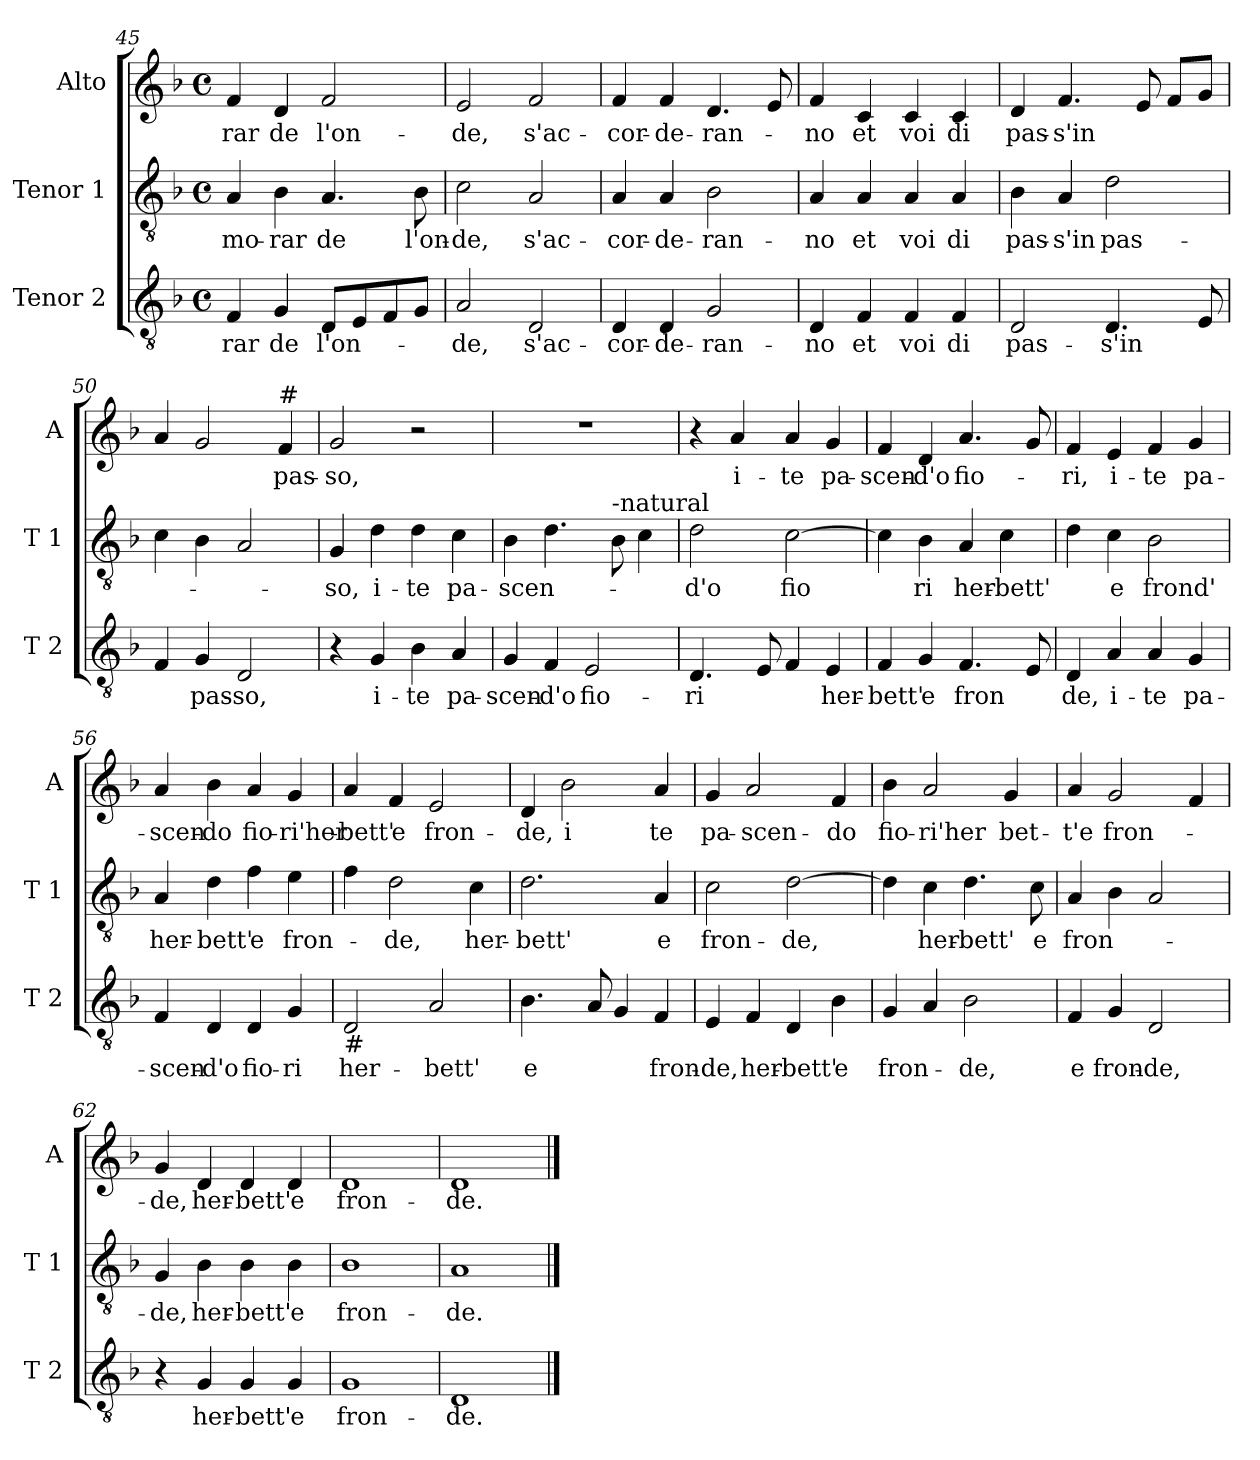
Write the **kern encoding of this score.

**kern	**text	**kern	**text	**kern	**text
*part3	*part3	*part2	*part2	*part1	*part1
*staff3	*staff3	*staff2	*staff2	*staff1	*staff1
*I"Tenor 2	*	*I"Tenor 1	*	*I"Alto	*
*I'T 2	*	*I'T 1	*	*I'A	*
*clefGv2	*	*clefGv2	*	*clefG2	*
*k[b-]	*	*k[b-]	*	*k[b-]	*
*F:	*	*F:	*	*F:	*
*M4/4	*	*M4/4	*	*M4/4	*
*met(c)	*	*met(c)	*	*met(c)	*
=45	=45	=45	=45	=45	=45
!	!LO:LY:b	!	!LO:LY:b	!	!LO:LY:b
4F/	-rar	4A/	-mo-	4f/	-rar
!	!LO:LY:b	!	!LO:LY:b	!	!LO:LY:b
4G/	de	4B-\	-rar	4d/	de
!	!LO:LY:b	!	!LO:LY:b	!	!LO:LY:b
8D/L	l'on-	4.A/	de	2f/	l'on-
8E/	.	.	.	.	.
8F/	.	.	.	.	.
!	!	!	!LO:LY:b	!	!
8G/J	.	8B-\	l'on-	.	.
!!LO:LB:g=z
=46	=46	=46	=46	=46	=46
!	!LO:LY:b	!	!LO:LY:b	!	!LO:LY:b
2A/	-de,	2c\	-de,	2e/	-de,
!	!LO:LY:b	!	!LO:LY:b	!	!LO:LY:b
2D/	s'ac-	2A/	s'ac-	2f/	s'ac-
=47	=47	=47	=47	=47	=47
!	!LO:LY:b	!	!LO:LY:b	!	!LO:LY:b
4D/	-cor-	4A/	-cor-	4f/	-cor-
!	!LO:LY:b	!	!LO:LY:b	!	!LO:LY:b
4D/	-de-	4A/	-de-	4f/	-de-
!	!LO:LY:b	!	!LO:LY:b	!	!LO:LY:b
2G/	-ran-	2B-\	-ran-	4.d/	-ran-
.	.	.	.	8e/	.
=48	=48	=48	=48	=48	=48
!	!LO:LY:b	!	!LO:LY:b	!	!LO:LY:b
4D/	-no	4A/	-no	4f/	-no
!	!LO:LY:b	!	!LO:LY:b	!	!LO:LY:b
4F/	et	4A/	et	4c/	et
!	!LO:LY:b	!	!LO:LY:b	!	!LO:LY:b
4F/	voi	4A/	voi	4c/	voi
!	!LO:LY:b	!	!LO:LY:b	!	!LO:LY:b
4F/	di	4A/	di	4c/	di
=49	=49	=49	=49	=49	=49
!	!LO:LY:b	!	!LO:LY:b	!	!LO:LY:b
2D/	pas-	4B-\	pas-	4d/	pas-
!	!	!	!LO:LY:b	!	!LO:LY:b
.	.	4A/	-s'in	4.f/	-s'in
!	!LO:LY:b	!	!LO:LY:b	!	!
4.D/	-s'in	2d\	pas-	.	.
.	.	.	.	8e/	.
.	.	.	.	8f/L	.
8E/	.	.	.	8g/J	.
=50	=50	=50	=50	=50	=50
4F/	.	4c\	.	4a/	.
!	!LO:LY:b	!	!	!	!
4G/	pas-	4B-\	.	2g/	.
!	!LO:LY:b	!	!	!	!
2D/	-so,	2A/	.	.	.
!	!	!	!	!LO:TX:a:t=#	!
!	!	!	!	!	!LO:LY:b
.	.	.	.	4f/	pas-
!!LO:LB:g=z
=51	=51	=51	=51	=51	=51
!	!	!	!LO:LY:b	!	!LO:LY:b
4r	.	4G/	-so,	2g/	-so,
!	!LO:LY:b	!	!LO:LY:b	!	!
4G/	i-	4d\	i-	.	.
!	!LO:LY:b	!	!LO:LY:b	!	!
4B-\	-te	4d\	-te	2r	.
!	!LO:LY:b	!	!LO:LY:b	!	!
4A/	pa-	4c\	pa-	.	.
=52	=52	=52	=52	=52	=52
!	!LO:LY:b	!	!LO:LY:b	!	!
4G/	-scen-	4B-\	-scen-	1r	.
!	!LO:LY:b	!	!	!	!
4F/	-d'o	4.d\	.	.	.
!	!LO:LY:b	!	!	!	!
2E/	fio-	.	.	.	.
!	!	!LO:TX:a:t=-natural	!	!	!
.	.	8B-\	.	.	.
.	.	4c\	.	.	.
=53	=53	=53	=53	=53	=53
!	!LO:LY:b	!	!LO:LY:b	!	!
4.D/	-ri	2d\	-d'o	4r	.
!	!	!	!	!	!LO:LY:b
.	.	.	.	4a/	i-
8E/	.	.	.	.	.
!	!	!	!LO:LY:b	!	!LO:LY:b
4F/	.	[2c\	fio	4a/	-te
!	!LO:LY:b	!	!	!	!LO:LY:b
4E/	her-	.	.	4g/	pa-
=54	=54	=54	=54	=54	=54
!	!LO:LY:b	!	!	!	!LO:LY:b
4F/	-bett'	4c\]	.	4f/	-scen-
!	!LO:LY:b	!	!LO:LY:b	!	!LO:LY:b
4G/	e	4B-\	ri	4d/	-d'o
!	!LO:LY:b	!	!LO:LY:b	!	!LO:LY:b
4.F/	fron	4A/	her-	4.a/	fio-
!	!	!	!LO:LY:b	!	!
.	.	4c\	-bett'	.	.
8E/	.	.	.	8g/	.
=55	=55	=55	=55	=55	=55
!	!LO:LY:b	!	!	!	!LO:LY:b
4D/	de,	4d\	.	4f/	-ri,
!	!LO:LY:b	!	!LO:LY:b	!	!LO:LY:b
4A/	i-	4c\	e	4e/	i-
!	!LO:LY:b	!	!LO:LY:b	!	!LO:LY:b
4A/	-te	2B-\	frond'	4f/	-te
!	!LO:LY:b	!	!	!	!LO:LY:b
4G/	pa-	.	.	4g/	pa-
!!LO:PB:g=z
=56	=56	=56	=56	=56	=56
!	!LO:LY:b	!	!LO:LY:b	!	!LO:LY:b
4F/	-scen-	4A/	her-	4a/	-scen-
!	!LO:LY:b	!	!LO:LY:b	!	!LO:LY:b
4D/	-d'o	4d\	-bett'	4b-\	-do
!	!LO:LY:b	!	!LO:LY:b	!	!LO:LY:b
4D/	fio-	4f\	e	4a/	fio-
!	!LO:LY:b	!	!LO:LY:b	!	!LO:LY:b
4G/	-ri	4e\	fron-	4g/	-ri'her-
=57	=57	=57	=57	=57	=57
!LO:TX:b:t=#	!	!	!	!	!
!	!LO:LY:b	!	!	!	!LO:LY:b
2D/	her-	4f\	.	4a/	-bett'
!	!	!	!LO:LY:b	!	!LO:LY:b
.	.	2d\	-de,	4f/	e
!	!LO:LY:b	!	!	!	!LO:LY:b
2A/	-bett'	.	.	2e/	fron-
!	!	!	!LO:LY:b	!	!
.	.	4c\	her-	.	.
=58	=58	=58	=58	=58	=58
!	!LO:LY:b	!	!LO:LY:b	!	!LO:LY:b
4.B-\	e	2.d\	-bett'	4d/	-de,
!	!	!	!	!	!LO:LY:b
.	.	.	.	2b-\	i
8A/	.	.	.	.	.
4G/	.	.	.	.	.
!	!LO:LY:b	!	!LO:LY:b	!	!LO:LY:b
4F/	fron-	4A/	e	4a/	te
=59	=59	=59	=59	=59	=59
!	!LO:LY:b	!	!LO:LY:b	!	!LO:LY:b
4E/	-de,	2c\	fron-	4g/	pa-
!	!LO:LY:b	!	!	!	!LO:LY:b
4F/	her-	.	.	2a/	-scen-
!	!LO:LY:b	!	!LO:LY:b	!	!
4D/	-bett'	[2d\	-de,	.	.
!	!LO:LY:b	!	!	!	!LO:LY:b
4B-\	e	.	.	4f/	-do
=60	=60	=60	=60	=60	=60
!	!LO:LY:b	!	!	!	!LO:LY:b
4G/	fron-	4d\]	.	4b-\	fio-
!	!	!	!LO:LY:b	!	!LO:LY:b
4A/	.	4c\	her-	2a/	-ri'her
!	!LO:LY:b	!	!LO:LY:b	!	!
2B-\	-de,	4.d\	-bett'	.	.
!	!	!	!	!	!LO:LY:b
.	.	.	.	4g/	bet-
!	!	!	!LO:LY:b	!	!
.	.	8c\	e	.	.
!!LO:LB:g=z
=61	=61	=61	=61	=61	=61
!	!LO:LY:b	!	!LO:LY:b	!	!LO:LY:b
4F/	e	4A/	fron-	4a/	-t'e
!	!LO:LY:b	!	!	!	!LO:LY:b
4G/	fron-	4B-\	.	2g/	fron-
!	!LO:LY:b	!	!	!	!
2D/	-de,	2A/	.	.	.
.	.	.	.	4f/	.
=62	=62	=62	=62	=62	=62
!	!	!	!LO:LY:b	!	!LO:LY:b
4r	.	4G/	-de,	4g/	-de,
!	!LO:LY:b	!	!LO:LY:b	!	!LO:LY:b
4G/	her-	4B-\	her-	4d/	her-
!	!LO:LY:b	!	!LO:LY:b	!	!LO:LY:b
4G/	-bett'	4B-\	-bett'	4d/	-bett'
!	!LO:LY:b	!	!LO:LY:b	!	!LO:LY:b
4G/	e	4B-\	e	4d/	e
=63	=63	=63	=63	=63	=63
!	!LO:LY:b	!	!LO:LY:b	!	!LO:LY:b
1G	fron-	1B-	fron-	1d	fron-
=64	=64	=64	=64	=64	=64
!	!LO:LY:b	!	!LO:LY:b	!	!LO:LY:b
1D	-de.	1A	-de.	1d	-de.
==	==	==	==	==	==
*-	*-	*-	*-	*-	*-
